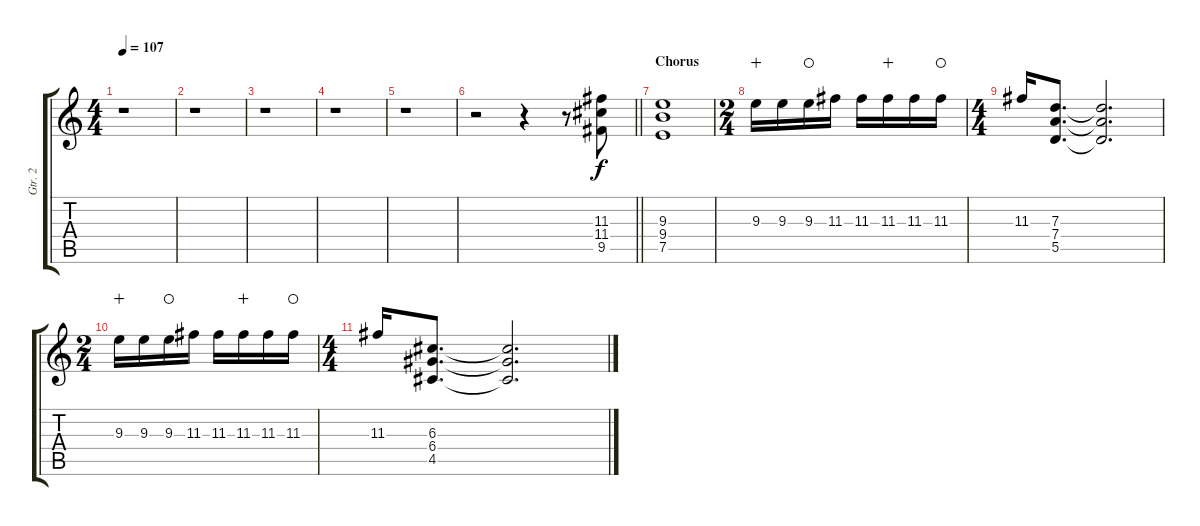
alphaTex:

\track ("Gtr. 2" "Gtr. 2") {instrument overdrivenguitar}
\staff {score tabs}
\tuning (E4 B3 G3 D3 A2 E2) {hide}
\ts (4 4)
\tempo 107
\clef g2
\ks c
r.1{dy f} |
r.1 |
r.1 |
r.1 |
r.1 |
\barLineRight lightlight
r.2 r.4 r.8 (11.3 11.4 9.5).8 |
\section ("" "Chorus")
(9.3 9.4 7.5).1 |
\ts (2 4)
9.3.16{wahc} 9.3.16 9.3.16{waho} 11.3.16 11.3.16 11.3.16{wahc} 11.3.16 11.3.16{waho} |
\ts (4 4)
11.3.16 (7.3 7.4 5.5).8{d} (7.3{t} 7.4{t} 5.5{t}).2{d} |
\ts (2 4)
9.3.16{wahc} 9.3.16 9.3.16{waho} 11.3.16 11.3.16 11.3.16{wahc} 11.3.16 11.3.16{waho} |
\ts (4 4)
11.3.16 (6.3 6.4 4.5).8{d} (6.3{t} 6.4{t} 4.5{t}).2{d}
